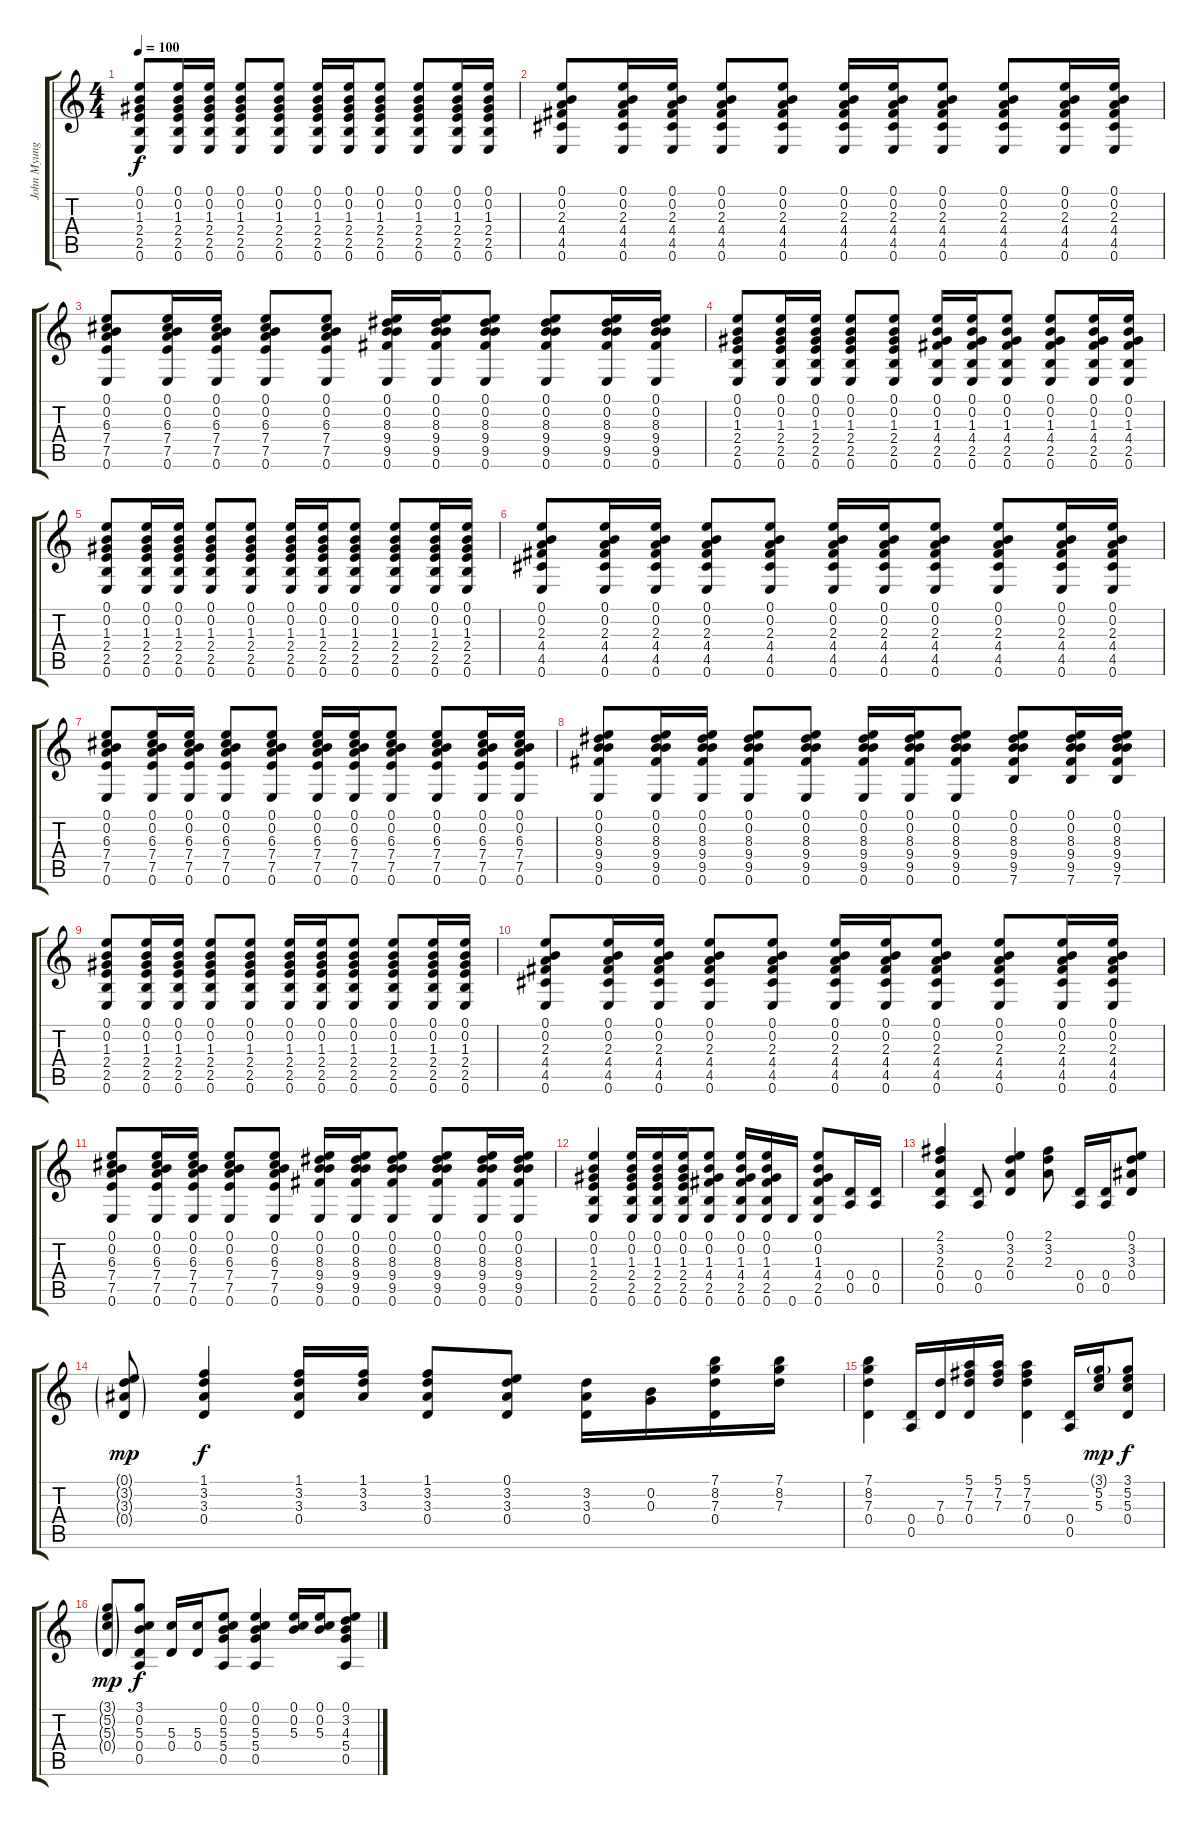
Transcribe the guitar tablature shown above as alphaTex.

\track ("John Myung Rythm" "John Myung") {instrument acousticguitarsteel}
\staff {score tabs}
\tuning (E4 B3 G3 D3 A2 E2) {hide}
\ts (4 4)
\tempo 100
\clef g2
\ks c
(0.1 0.2 1.3 2.4 2.5 0.6).8{dy f} (0.1 0.2 1.3 2.4 2.5 0.6).16 (0.1 0.2 1.3 2.4 2.5 0.6).16 (0.1 0.2 1.3 2.4 2.5 0.6).8 (0.1 0.2 1.3 2.4 2.5 0.6).8 (0.1 0.2 1.3 2.4 2.5 0.6).16 (0.1 0.2 1.3 2.4 2.5 0.6).16 (0.1 0.2 1.3 2.4 2.5 0.6).8 (0.1 0.2 1.3 2.4 2.5 0.6).8 (0.1 0.2 1.3 2.4 2.5 0.6).16 (0.1 0.2 1.3 2.4 2.5 0.6).16 |
(0.1 0.2 2.3 4.4 4.5 0.6).8 (0.1 0.2 2.3 4.4 4.5 0.6).16 (0.1 0.2 2.3 4.4 4.5 0.6).16 (0.1 0.2 2.3 4.4 4.5 0.6).8 (0.1 0.2 2.3 4.4 4.5 0.6).8 (0.1 0.2 2.3 4.4 4.5 0.6).16 (0.1 0.2 2.3 4.4 4.5 0.6).16 (0.1 0.2 2.3 4.4 4.5 0.6).8 (0.1 0.2 2.3 4.4 4.5 0.6).8 (0.1 0.2 2.3 4.4 4.5 0.6).16 (0.1 0.2 2.3 4.4 4.5 0.6).16 |
(0.1 0.2 6.3 7.4 7.5 0.6).8 (0.1 0.2 6.3 7.4 7.5 0.6).16 (0.1 0.2 6.3 7.4 7.5 0.6).16 (0.1 0.2 6.3 7.4 7.5 0.6).8 (0.1 0.2 6.3 7.4 7.5 0.6).8 (0.1 0.2 8.3 9.4 9.5 0.6).16 (0.1 0.2 8.3 9.4 9.5 0.6).16 (0.1 0.2 8.3 9.4 9.5 0.6).8 (0.1 0.2 8.3 9.4 9.5 0.6).8 (0.1 0.2 8.3 9.4 9.5 0.6).16 (0.1 0.2 8.3 9.4 9.5 0.6).16 |
(0.1 0.2 1.3 2.4 2.5 0.6).8 (0.1 0.2 1.3 2.4 2.5 0.6).16 (0.1 0.2 1.3 2.4 2.5 0.6).16 (0.1 0.2 1.3 2.4 2.5 0.6).8 (0.1 0.2 1.3 2.4 2.5 0.6).8 (0.1 0.2 1.3 4.4 2.5 0.6).16 (0.1 0.2 1.3 4.4 2.5 0.6).16 (0.1 0.2 1.3 4.4 2.5 0.6).8 (0.1 0.2 1.3 4.4 2.5 0.6).8 (0.1 0.2 1.3 4.4 2.5 0.6).16 (0.1 0.2 1.3 4.4 2.5 0.6).16 |
(0.1 0.2 1.3 2.4 2.5 0.6).8 (0.1 0.2 1.3 2.4 2.5 0.6).16 (0.1 0.2 1.3 2.4 2.5 0.6).16 (0.1 0.2 1.3 2.4 2.5 0.6).8 (0.1 0.2 1.3 2.4 2.5 0.6).8 (0.1 0.2 1.3 2.4 2.5 0.6).16 (0.1 0.2 1.3 2.4 2.5 0.6).16 (0.1 0.2 1.3 2.4 2.5 0.6).8 (0.1 0.2 1.3 2.4 2.5 0.6).8 (0.1 0.2 1.3 2.4 2.5 0.6).16 (0.1 0.2 1.3 2.4 2.5 0.6).16 |
(0.1 0.2 2.3 4.4 4.5 0.6).8 (0.1 0.2 2.3 4.4 4.5 0.6).16 (0.1 0.2 2.3 4.4 4.5 0.6).16 (0.1 0.2 2.3 4.4 4.5 0.6).8 (0.1 0.2 2.3 4.4 4.5 0.6).8 (0.1 0.2 2.3 4.4 4.5 0.6).16 (0.1 0.2 2.3 4.4 4.5 0.6).16 (0.1 0.2 2.3 4.4 4.5 0.6).8 (0.1 0.2 2.3 4.4 4.5 0.6).8 (0.1 0.2 2.3 4.4 4.5 0.6).16 (0.1 0.2 2.3 4.4 4.5 0.6).16 |
(0.1 0.2 6.3 7.4 7.5 0.6).8 (0.1 0.2 6.3 7.4 7.5 0.6).16 (0.1 0.2 6.3 7.4 7.5 0.6).16 (0.1 0.2 6.3 7.4 7.5 0.6).8 (0.1 0.2 6.3 7.4 7.5 0.6).8 (0.1 0.2 6.3 7.4 7.5 0.6).16 (0.1 0.2 6.3 7.4 7.5 0.6).16 (0.1 0.2 6.3 7.4 7.5 0.6).8 (0.1 0.2 6.3 7.4 7.5 0.6).8 (0.1 0.2 6.3 7.4 7.5 0.6).16 (0.1 0.2 6.3 7.4 7.5 0.6).16 |
(0.1 0.2 8.3 9.4 9.5 0.6).8 (0.1 0.2 8.3 9.4 9.5 0.6).16 (0.1 0.2 8.3 9.4 9.5 0.6).16 (0.1 0.2 8.3 9.4 9.5 0.6).8 (0.1 0.2 8.3 9.4 9.5 0.6).8 (0.1 0.2 8.3 9.4 9.5 0.6).16 (0.1 0.2 8.3 9.4 9.5 0.6).16 (0.1 0.2 8.3 9.4 9.5 0.6).8 (0.1 0.2 8.3 9.4 9.5 7.6).8 (0.1 0.2 8.3 9.4 9.5 7.6).16 (0.1 0.2 8.3 9.4 9.5 7.6).16 |
(0.1 0.2 1.3 2.4 2.5 0.6).8 (0.1 0.2 1.3 2.4 2.5 0.6).16 (0.1 0.2 1.3 2.4 2.5 0.6).16 (0.1 0.2 1.3 2.4 2.5 0.6).8 (0.1 0.2 1.3 2.4 2.5 0.6).8 (0.1 0.2 1.3 2.4 2.5 0.6).16 (0.1 0.2 1.3 2.4 2.5 0.6).16 (0.1 0.2 1.3 2.4 2.5 0.6).8 (0.1 0.2 1.3 2.4 2.5 0.6).8 (0.1 0.2 1.3 2.4 2.5 0.6).16 (0.1 0.2 1.3 2.4 2.5 0.6).16 |
(0.1 0.2 2.3 4.4 4.5 0.6).8 (0.1 0.2 2.3 4.4 4.5 0.6).16 (0.1 0.2 2.3 4.4 4.5 0.6).16 (0.1 0.2 2.3 4.4 4.5 0.6).8 (0.1 0.2 2.3 4.4 4.5 0.6).8 (0.1 0.2 2.3 4.4 4.5 0.6).16 (0.1 0.2 2.3 4.4 4.5 0.6).16 (0.1 0.2 2.3 4.4 4.5 0.6).8 (0.1 0.2 2.3 4.4 4.5 0.6).8 (0.1 0.2 2.3 4.4 4.5 0.6).16 (0.1 0.2 2.3 4.4 4.5 0.6).16 |
(0.1 0.2 6.3 7.4 7.5 0.6).8 (0.1 0.2 6.3 7.4 7.5 0.6).16 (0.1 0.2 6.3 7.4 7.5 0.6).16 (0.1 0.2 6.3 7.4 7.5 0.6).8 (0.1 0.2 6.3 7.4 7.5 0.6).8 (0.1 0.2 8.3 9.4 9.5 0.6).16 (0.1 0.2 8.3 9.4 9.5 0.6).16 (0.1 0.2 8.3 9.4 9.5 0.6).8 (0.1 0.2 8.3 9.4 9.5 0.6).8 (0.1 0.2 8.3 9.4 9.5 0.6).16 (0.1 0.2 8.3 9.4 9.5 0.6).16 |
(0.1 0.2 1.3 2.4 2.5 0.6).4 (0.1 0.2 1.3 2.4 2.5 0.6).16 (0.1 0.2 1.3 2.4 2.5 0.6).16 (0.1 0.2 1.3 2.4 2.5 0.6).16 (0.1 0.2 1.3 4.4 2.5 0.6).8 (0.1 0.2 1.3 4.4 2.5 0.6).16 (0.1 0.2 1.3 4.4 2.5 0.6).16 0.6.16 (0.1 0.2 1.3 4.4 2.5 0.6).8 (0.4 0.5).16 (0.4 0.5).16 |
(2.1 3.2 2.3 0.4 0.5).4 (0.4 0.5).8 (0.1 3.2 2.3 0.4).4 (2.1 3.2 2.3).8 (0.4 0.5).16 (0.4 0.5).16 (0.1 3.2 3.3 0.4).8 |
(0.1{g} 3.2{g} 3.3{g} 0.4{g}).8{dy mp} (1.1 3.2 3.3 0.4).4{dy f} (1.1 3.2 3.3 0.4).16 (1.1 3.2 3.3).16 (1.1 3.2 3.3 0.4).8 (0.1 3.2 3.3 0.4).8 (3.2 3.3 0.4).16 (0.2 0.3).16 (7.1 8.2 7.3 0.4).16 (7.1 8.2 7.3).16 |
(7.1 8.2 7.3 0.4).4 (0.4 0.5).16 (7.3 0.4).16 (5.1 7.2 7.3 0.4).16 (5.1 7.2 7.3).16 (5.1 7.2 7.3 0.4).4 (0.4 0.5).16 (3.1{g} 5.2 5.3).16{dy mp} (3.1 5.2 5.3 0.4).8{dy f} |
(3.1{g} 5.2{g} 5.3{g} 0.4{g}).8{dy mp} (3.1 0.2 5.3 0.4 0.5).8{dy f} (5.3 0.4).16 (5.3 0.4).16 (0.1 0.2 5.3 5.4 0.5).8 (0.1 0.2 5.3 5.4 0.5).4 (0.1 0.2 5.3).16 (0.1 0.2 5.3).16 (0.1 3.2 4.3 5.4 0.5).8
